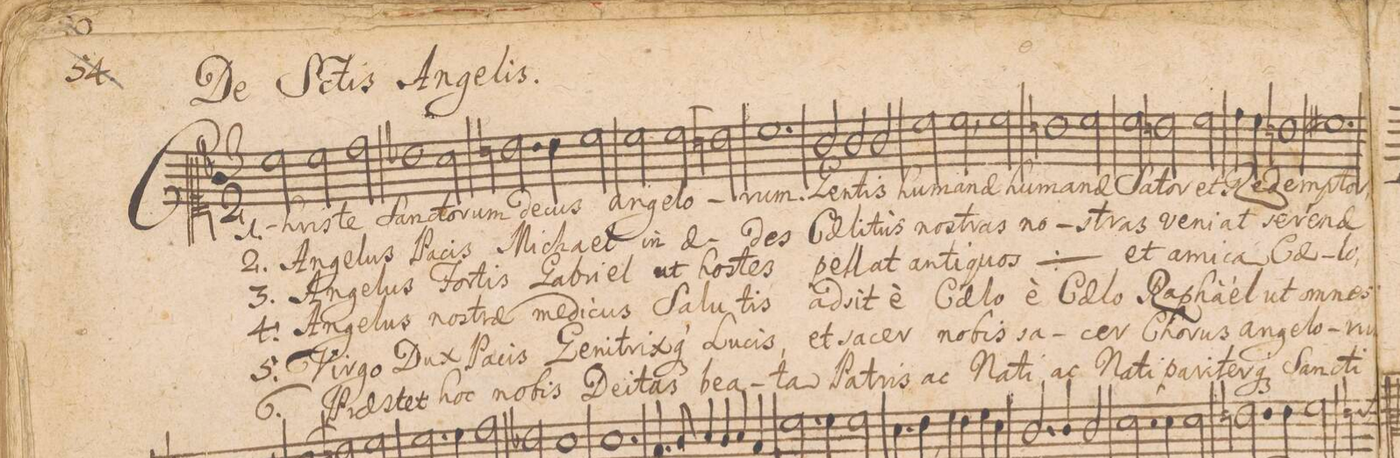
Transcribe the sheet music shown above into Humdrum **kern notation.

**kern	**text	**text	**text	**text	**text	**text
*I"CANTVS.	*	*	*	*	*	*
*clefC1	*	*	*	*	*	*
*k[b-]	*	*	*	*	*	*
*M3/2	*	*	*	*	*	*
2cc\	1. Chri-	2. An-	3. An-	4. An-	5. Vir-	6. Prae-
2cc\	-ste	-ge-	-ge-	-ge-	-go	-stet
2dd\	San-	-lus	-lus	-lus	Dux	hoc
=2	=2	=2	=2	=2	=2	=2
1b-X	-cto-	Pa-	For-	no-	Pa-	no-
2a\	-rum	-cis	-tis	-strae	-cis	-bis
=3	=3	=3	=3	=3	=3	=3
2.bn\	de-	Mi-	Ga-	me-	Ge-	De-
4b\	-cus	-cha-	-bri-	-di-	-ni-	-i-
2cc\	an-	-el	-el	-cus	-trix-	-tas
=4	=4	=4	=4	=4	=4	=4
2cc\	-ge-	in	ut	Sa-	-q(ue)	be-
(2cc\	-lo-	ae-	ho-	-lu-	Lu-	-a-
2bn\)	.	.	.	.	.	.
=5	=5	=5	=5	=5	=5	=5
1.cc	-rum.	-des	-stes	-tis	-cis,	-ta
=6	=6	=6	=6	=6	=6	=6
2g/	Gen-	Cae-	pel-	ad-	et	Pa-
2g/	-tis	-li-	-lat	-sit	sa-	-tris
2g/	hu-	-tùs	an-	è	-cer	ac
=7	=7	=7	=7	=7	=7	=7
2cc\	-ma-	no-	-ti-	Cae-	no-	Na-
2cc,<\	-nae	-stras	-quos	-lo	-bis	-ti
*	*	*	*ij	*	*	*
2cc\	hu-	no-	an-	è	sa-	ac
=8	=8	=8	=8	=8	=8	=8
1bn	-ma-	.	-ti-	Cae-	.	Na-
2cc\	-nae	-stras	-quos	-lo	-cer	-ti
*	*	*	*Xij	*	*	*
=9	=9	=9	=9	=9	=9	=9
2cc\	Sa-	ve-	et	Ra-	Cho-	pa-
2bn\	-tor	-ni-	a-	-phà-	-rus	-ri-
2cc\	et	-at	-mi-	-él	an-	-ter-
=10	=10	=10	=10	=10	=10	=10
4dd\	Re-	se-	-ca	ut	-ge-	-q(ue)
4cc\	.	.	.	.	.	.
1bn	-dem-	-re-	Cae-	om-	-lo-	San-
=11	=11	=11	=11	=11	=11	=11
1.cc#X	-ptor,	-nae	-lo,	-nes	-rum	-cti
*-	*-	*-	*-	*-	*-	*-
